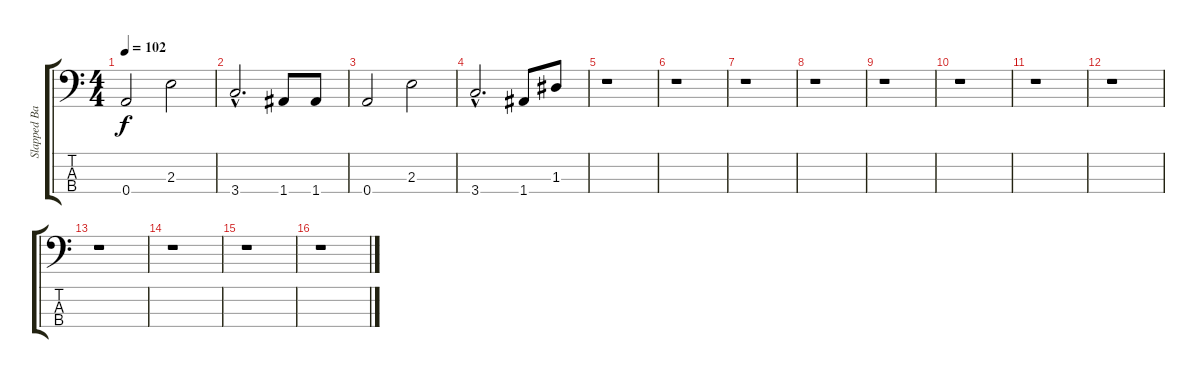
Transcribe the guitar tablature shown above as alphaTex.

\track ("Slapped Bass (Fieldy)" "Slapped Ba") {instrument slapbass1}
\staff {score tabs}
\tuning (F3 G2 D2 A1) {hide}
\ts (4 4)
\tempo 102
\clef f4
\ks c
0.4.2{dy f} 2.3.2 |
3.4{hac}.2{d} 1.4.8 1.4.8 |
0.4.2 2.3.2 |
3.4{hac}.2{d} 1.4.8 1.3.8 |
r.1 |
r.1 |
r.1 |
r.1 |
r.1 |
r.1 |
r.1 |
r.1 |
r.1 |
r.1 |
r.1 |
r.1
